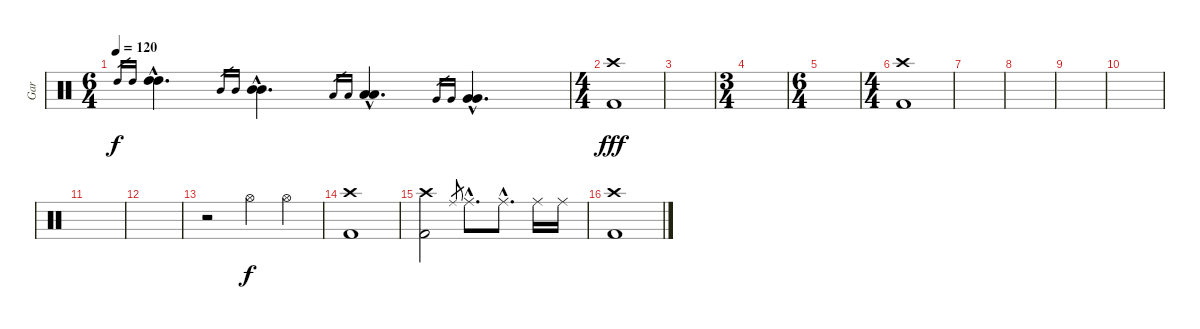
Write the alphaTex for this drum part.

\track ("Gar" "Gar") {instrument percussion}
\staff {score}
\articulation defaults
\ts (6 4)
\tempo 120
\clef neutral
\ks c "High Tom (hit)".16{gr dy f} "High Tom (hit)".16{gr}
("High Tom (hit)"{hac} "High Tom (hit)"{hac}).4{d} "Mid Tom (hit)".16{gr} "Mid Tom (hit)".16{gr} ("Mid Tom (hit)"{hac} "Mid Tom (hit)"{hac}).4{d} "Low Tom (hit)".16{gr} "Low Tom (hit)".16{gr} ("Low Tom (hit)"{hac} "Low Tom (hit)"{hac}).4{d} "Very Low Tom (hit)".16{gr} "Very Low Tom (hit)".16{gr} ("Very Low Tom (hit)"{hac} "Very Low Tom (hit)"{hac}).4{d} |
\ts (4 4)
("Crash high (hit)" "Kick (hit) 2").1{dy fff} |
|
\ts (3 4)
|
\ts (6 4)
|
\ts (4 4)
("Crash high (hit)" "Kick (hit) 2").1 |
|
|
|
|
|
|
r.2 "Hi-Hat (open)".4{dy f} "Hi-Hat (open)".4 |
("Crash high (hit)" "Kick (hit) 2").1 |
("Crash high (hit)" "Kick (hit) 2").2 "Ride (middle)".8{gr} "Ride (middle)"{hac}.8{d} "Ride (middle)"{hac}.8{d} "Ride (middle)".16 "Ride (middle)".16 |
("Crash high (hit)" "Kick (hit) 2").1
